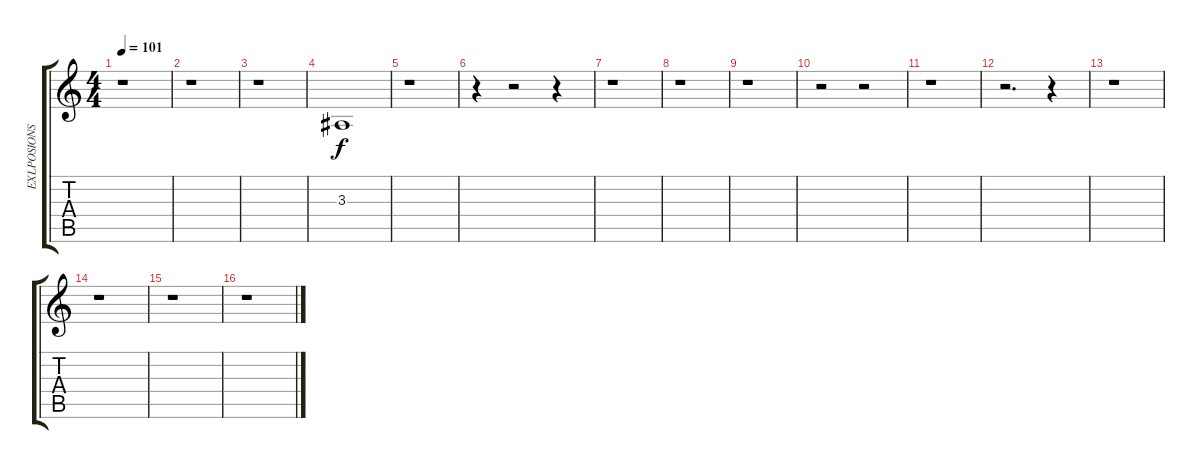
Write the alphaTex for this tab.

\track ("EXLPOSIONS2" "EXLPOSIONS") {instrument gunshot}
\staff {score tabs}
\tuning (E4 B3 G3 D3 A2 E2) {hide}
\ts (4 4)
\tempo 101
\clef g2
\ks c
r.1{dy f} |
r.1 |
r.1 |
3.3.1 |
r.1 |
r.4 r.2 r.4 |
r.1 |
r.1 |
r.1 |
r.2 r.2 |
r.1 |
r.2{d} r.4 |
r.1 |
r.1 |
r.1 |
r.1
